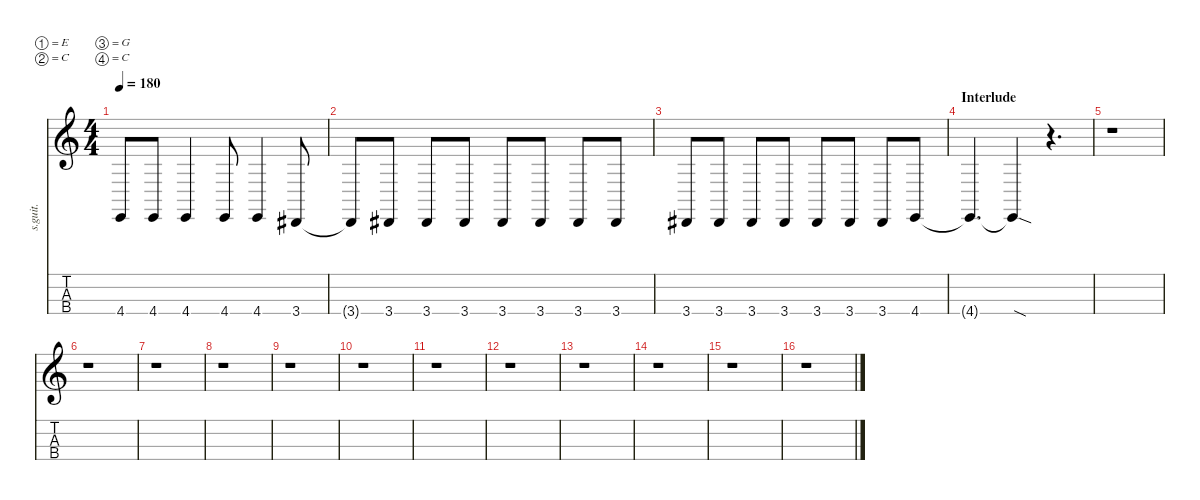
\defaultSystemsLayout 4
\hideDynamics
\bracketExtendMode nobrackets
\track ("Bass" "s.guit.") {instrument electricbasspick}
\staff {score tabs}
\tuning (E2 C2 G1 C1)
\ts (4 4)
\tempo 180
\clef g2
\ks c
4.4{t}.8{lyrics (0 "") lyrics (1 "") lyrics (2 "") lyrics (3 "") lyrics (4 "") dy f} 4.4.8{lyrics (0 "") lyrics (1 "") lyrics (2 "") lyrics (3 "") lyrics (4 "")} 4.4.4{lyrics (0 "") lyrics (1 "") lyrics (2 "") lyrics (3 "") lyrics (4 "")} 4.4.8{lyrics (0 "") lyrics (1 "") lyrics (2 "") lyrics (3 "") lyrics (4 "")} 4.4.4{lyrics (0 "") lyrics (1 "") lyrics (2 "") lyrics (3 "") lyrics (4 "")} 3.4{acc #}.8{lyrics (0 "") lyrics (1 "") lyrics (2 "") lyrics (3 "") lyrics (4 "")} |
3.4{t acc #}.8{lyrics (0 "") lyrics (1 "") lyrics (2 "") lyrics (3 "") lyrics (4 "")} 3.4{acc #}.8{lyrics (0 "") lyrics (1 "") lyrics (2 "") lyrics (3 "") lyrics (4 "")} 3.4{acc #}.8{lyrics (0 "") lyrics (1 "") lyrics (2 "") lyrics (3 "") lyrics (4 "")} 3.4{acc #}.8{lyrics (0 "") lyrics (1 "") lyrics (2 "") lyrics (3 "") lyrics (4 "")} 3.4{acc #}.8{lyrics (0 "") lyrics (1 "") lyrics (2 "") lyrics (3 "") lyrics (4 "")} 3.4{acc #}.8{lyrics (0 "") lyrics (1 "") lyrics (2 "") lyrics (3 "") lyrics (4 "")} 3.4{acc #}.8{lyrics (0 "") lyrics (1 "") lyrics (2 "") lyrics (3 "") lyrics (4 "")} 3.4{acc #}.8{lyrics (0 "") lyrics (1 "") lyrics (2 "") lyrics (3 "") lyrics (4 "")} |
3.4{acc #}.8{lyrics (0 "") lyrics (1 "") lyrics (2 "") lyrics (3 "") lyrics (4 "")} 3.4{acc #}.8{lyrics (0 "") lyrics (1 "") lyrics (2 "") lyrics (3 "") lyrics (4 "")} 3.4{acc #}.8{lyrics (0 "") lyrics (1 "") lyrics (2 "") lyrics (3 "") lyrics (4 "")} 3.4{acc #}.8{lyrics (0 "") lyrics (1 "") lyrics (2 "") lyrics (3 "") lyrics (4 "")} 3.4{acc #}.8{lyrics (0 "") lyrics (1 "") lyrics (2 "") lyrics (3 "") lyrics (4 "")} 3.4{acc #}.8{lyrics (0 "") lyrics (1 "") lyrics (2 "") lyrics (3 "") lyrics (4 "")} 3.4{acc #}.8{lyrics (0 "") lyrics (1 "") lyrics (2 "") lyrics (3 "") lyrics (4 "")} 4.4.8{lyrics (0 "") lyrics (1 "") lyrics (2 "") lyrics (3 "") lyrics (4 "")} |
\section ("" "Interlude")
4.4{t}.4{d lyrics (0 "") lyrics (1 "") lyrics (2 "") lyrics (3 "") lyrics (4 "")} 4.4{sod t}.4{lyrics (0 "") lyrics (1 "") lyrics (2 "") lyrics (3 "") lyrics (4 "")} r.4{d} |
r.1 |
r.1 |
r.1 |
r.1 |
r.1 |
r.1 |
r.1 |
r.1 |
r.1 |
r.1 |
r.1 |
r.1
